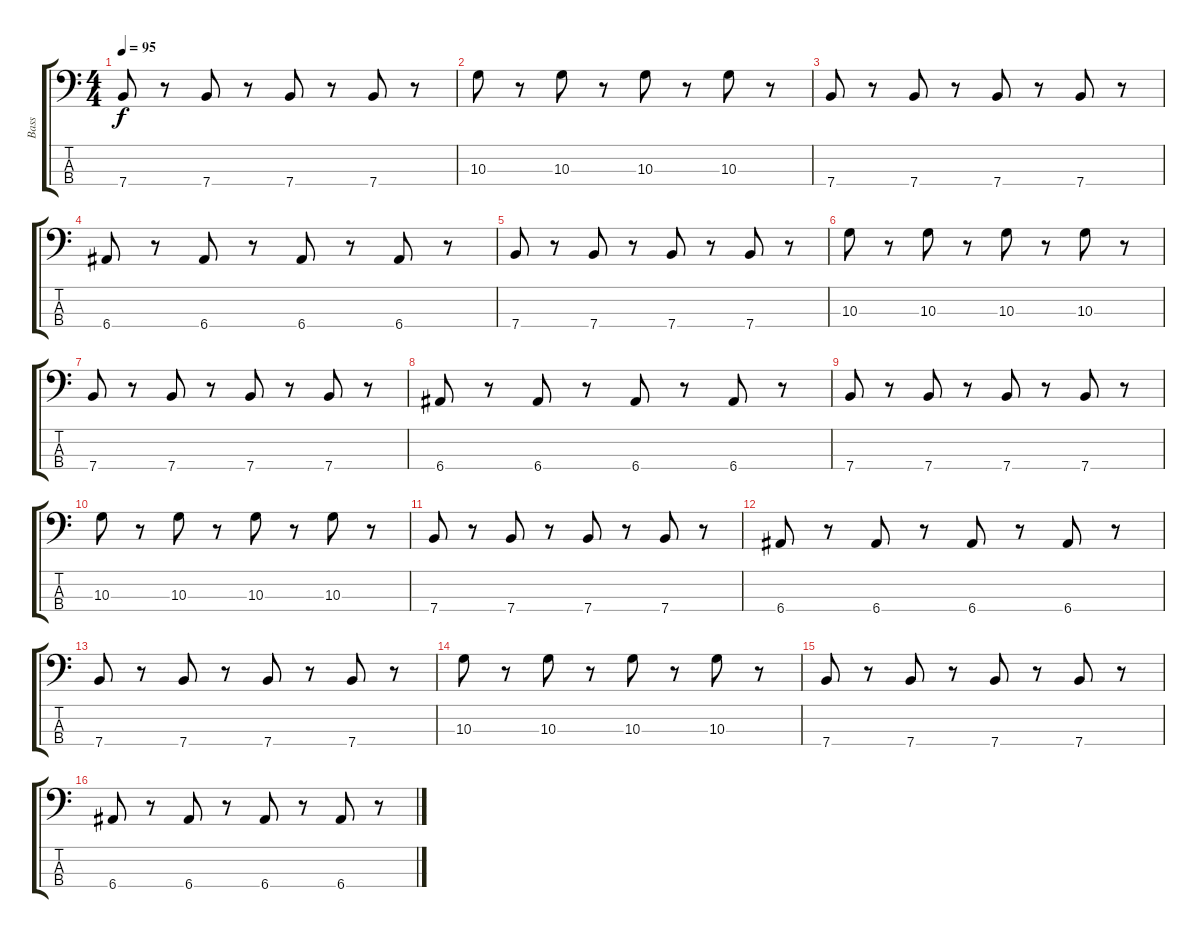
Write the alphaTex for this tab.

\track ("Bass" "Bass") {instrument electricbassfinger}
\staff {score tabs}
\tuning (G2 D2 A1 E1) {hide}
\ts (4 4)
\tempo 95
\clef f4
\ks c
7.4.8{dy f instrument electricbassfinger} r.8 7.4.8 r.8 7.4.8 r.8 7.4.8 r.8 |
10.3.8 r.8 10.3.8 r.8 10.3.8 r.8 10.3.8 r.8 |
7.4.8 r.8 7.4.8 r.8 7.4.8 r.8 7.4.8 r.8 |
6.4.8 r.8 6.4.8 r.8 6.4.8 r.8 6.4.8 r.8 |
7.4.8 r.8 7.4.8 r.8 7.4.8 r.8 7.4.8 r.8 |
10.3.8 r.8 10.3.8 r.8 10.3.8 r.8 10.3.8 r.8 |
7.4.8 r.8 7.4.8 r.8 7.4.8 r.8 7.4.8 r.8 |
6.4.8 r.8 6.4.8 r.8 6.4.8 r.8 6.4.8 r.8 |
7.4.8 r.8 7.4.8 r.8 7.4.8 r.8 7.4.8 r.8 |
10.3.8 r.8 10.3.8 r.8 10.3.8 r.8 10.3.8 r.8 |
7.4.8 r.8 7.4.8 r.8 7.4.8 r.8 7.4.8 r.8 |
6.4.8 r.8 6.4.8 r.8 6.4.8 r.8 6.4.8 r.8 |
7.4.8 r.8 7.4.8 r.8 7.4.8 r.8 7.4.8 r.8 |
10.3.8 r.8 10.3.8 r.8 10.3.8 r.8 10.3.8 r.8 |
7.4.8 r.8 7.4.8 r.8 7.4.8 r.8 7.4.8 r.8 |
6.4.8 r.8 6.4.8 r.8 6.4.8 r.8 6.4.8 r.8
